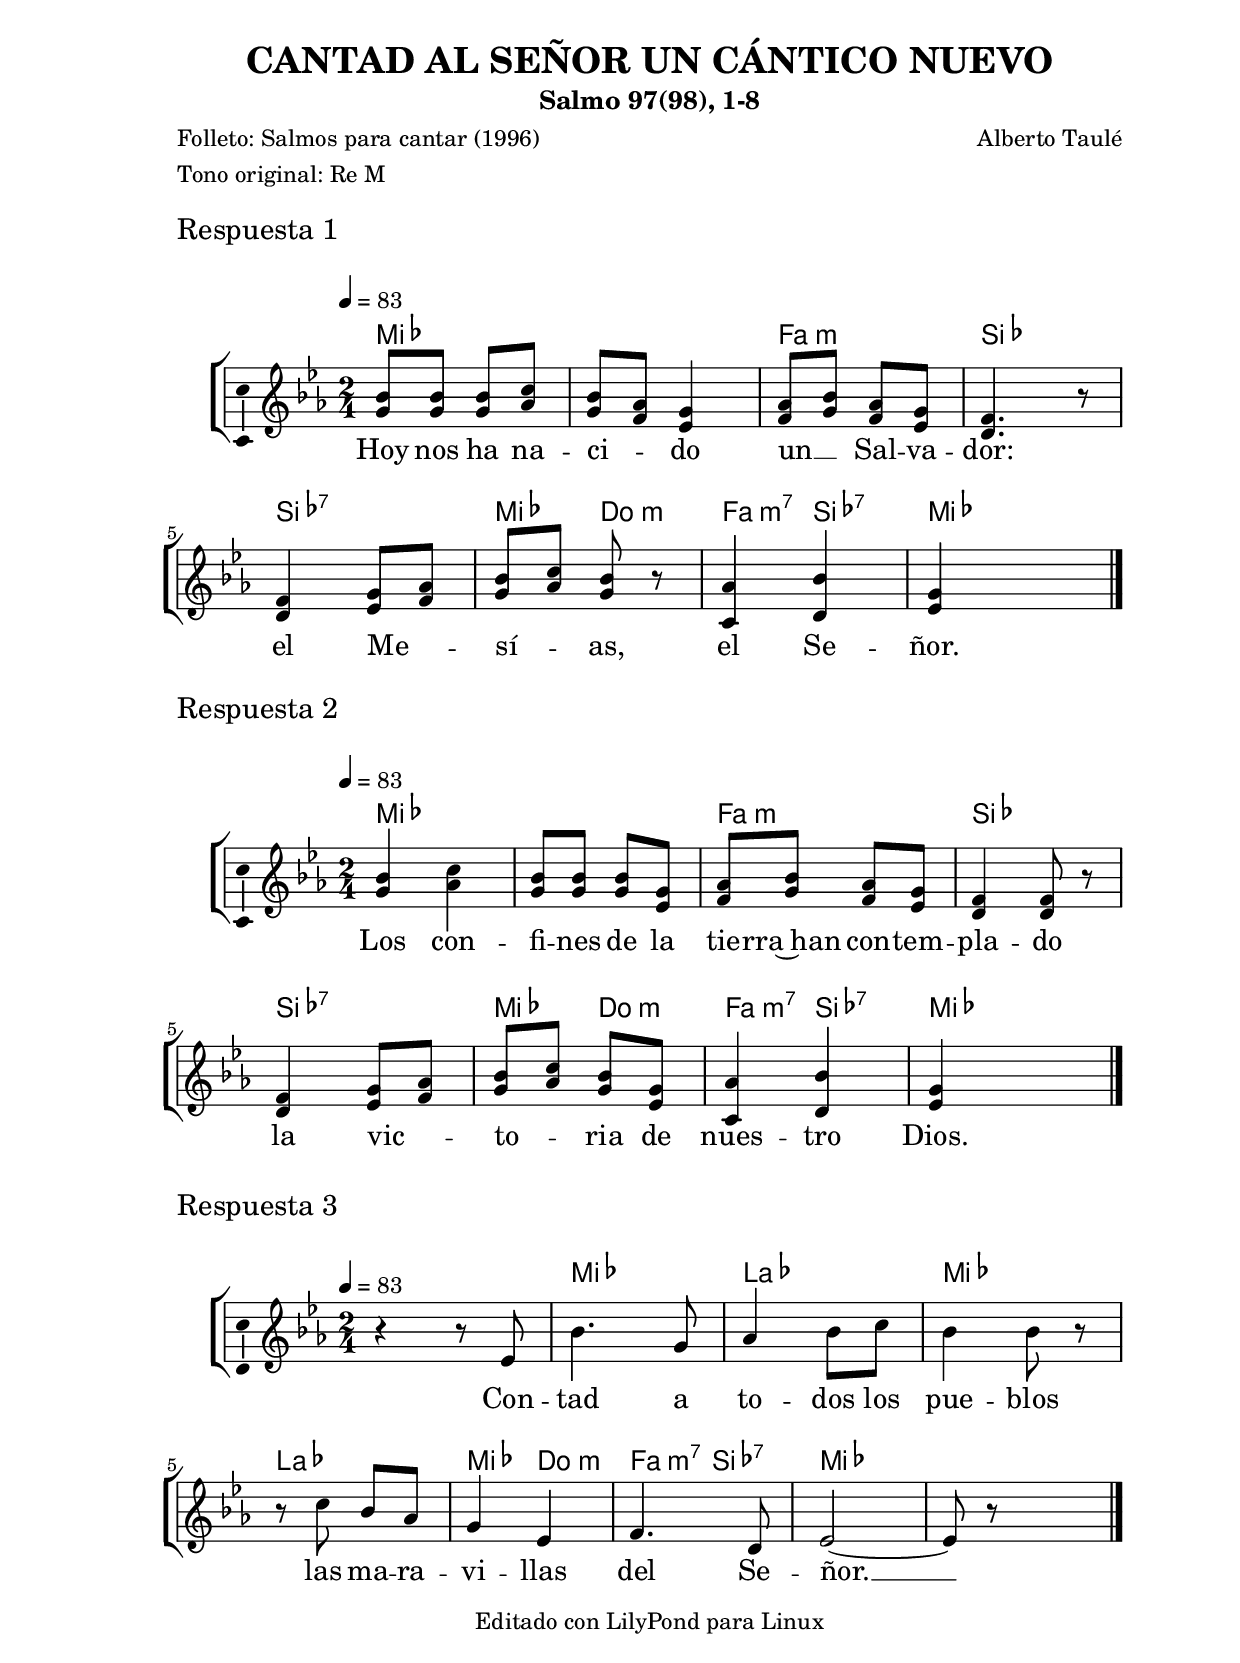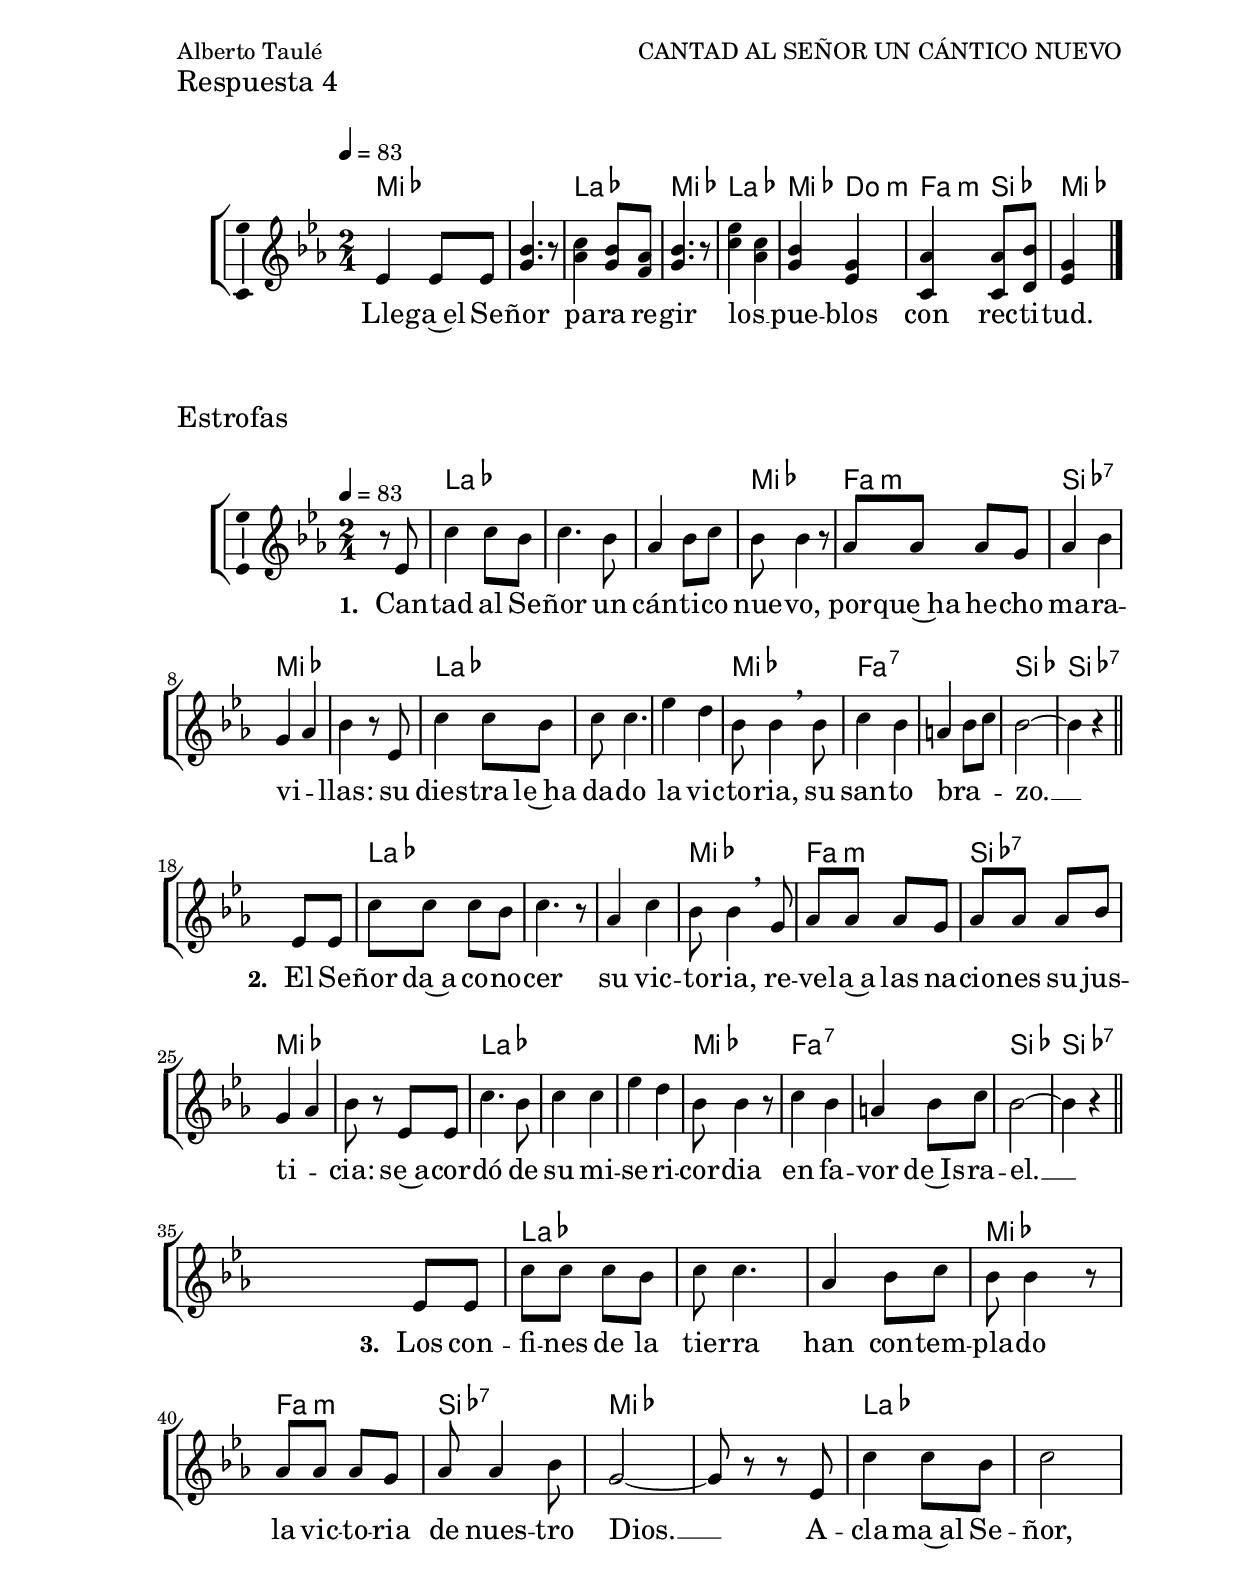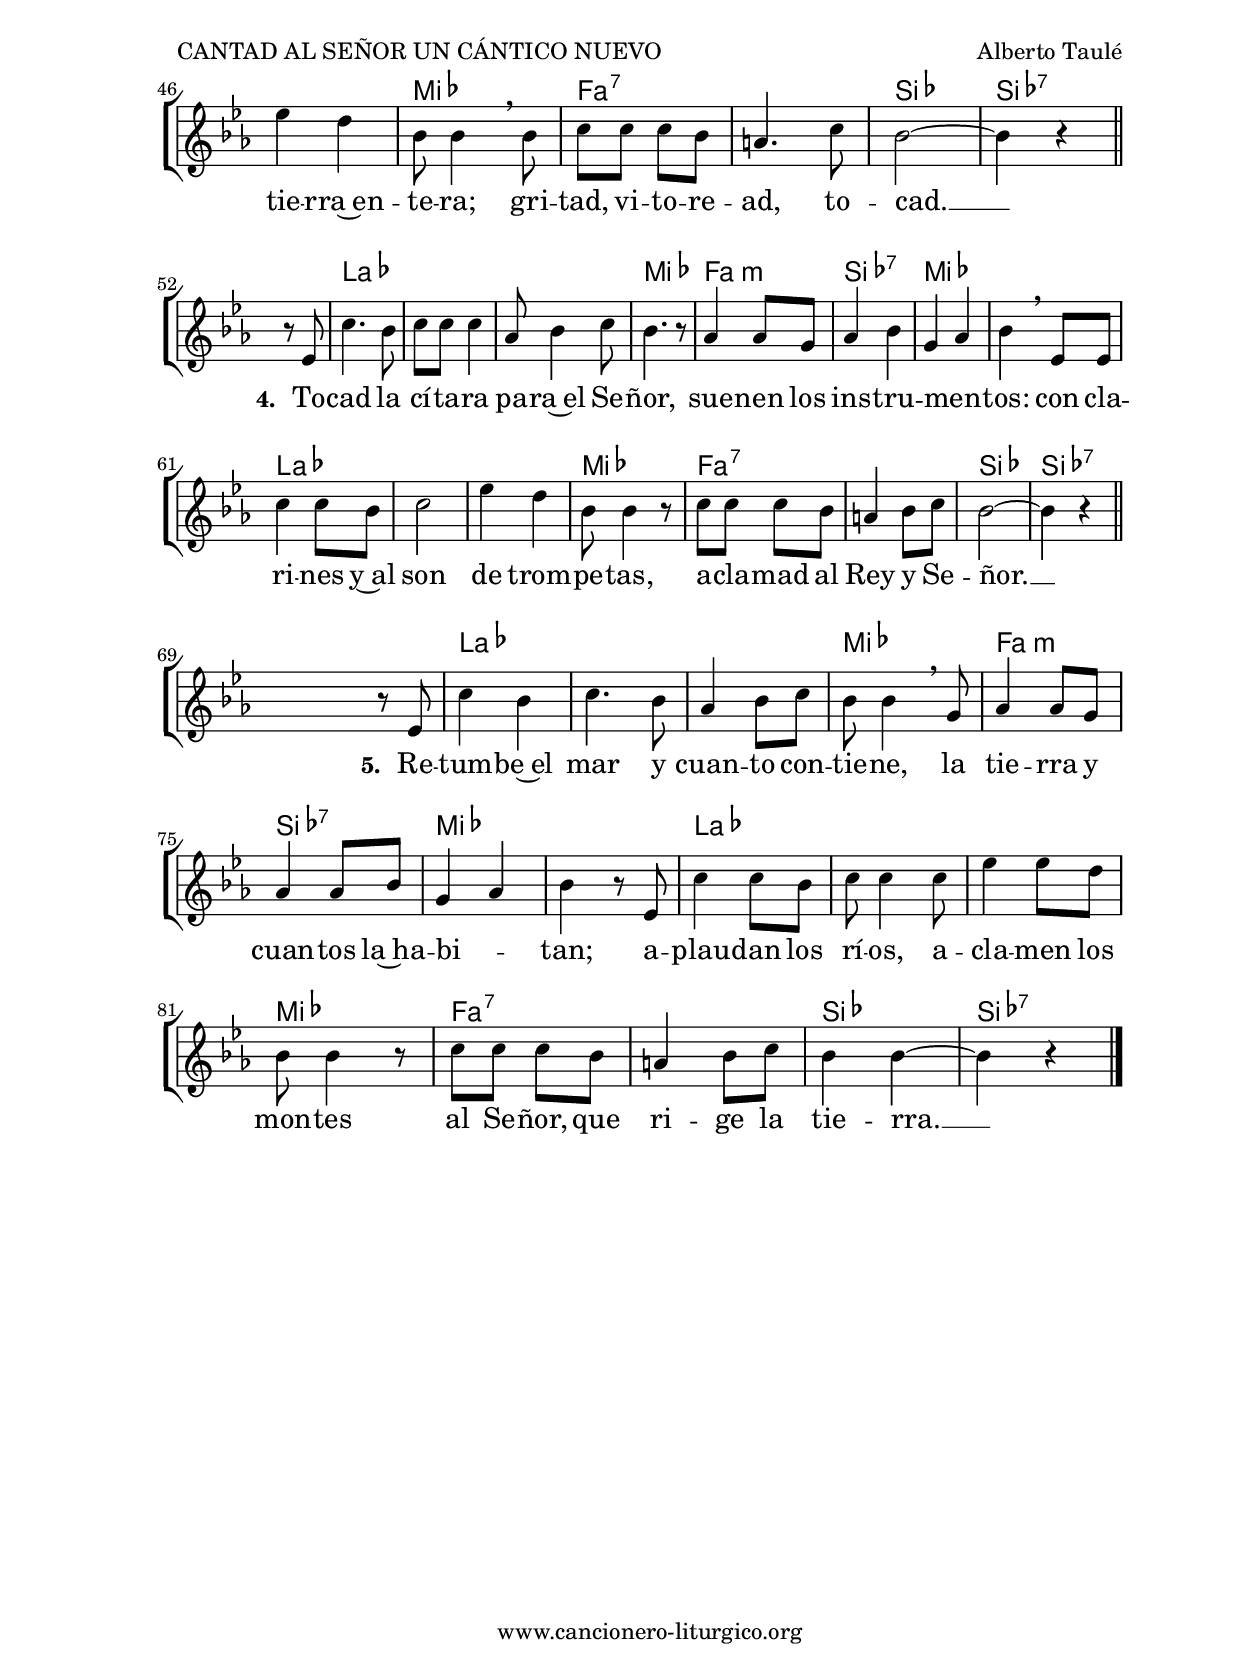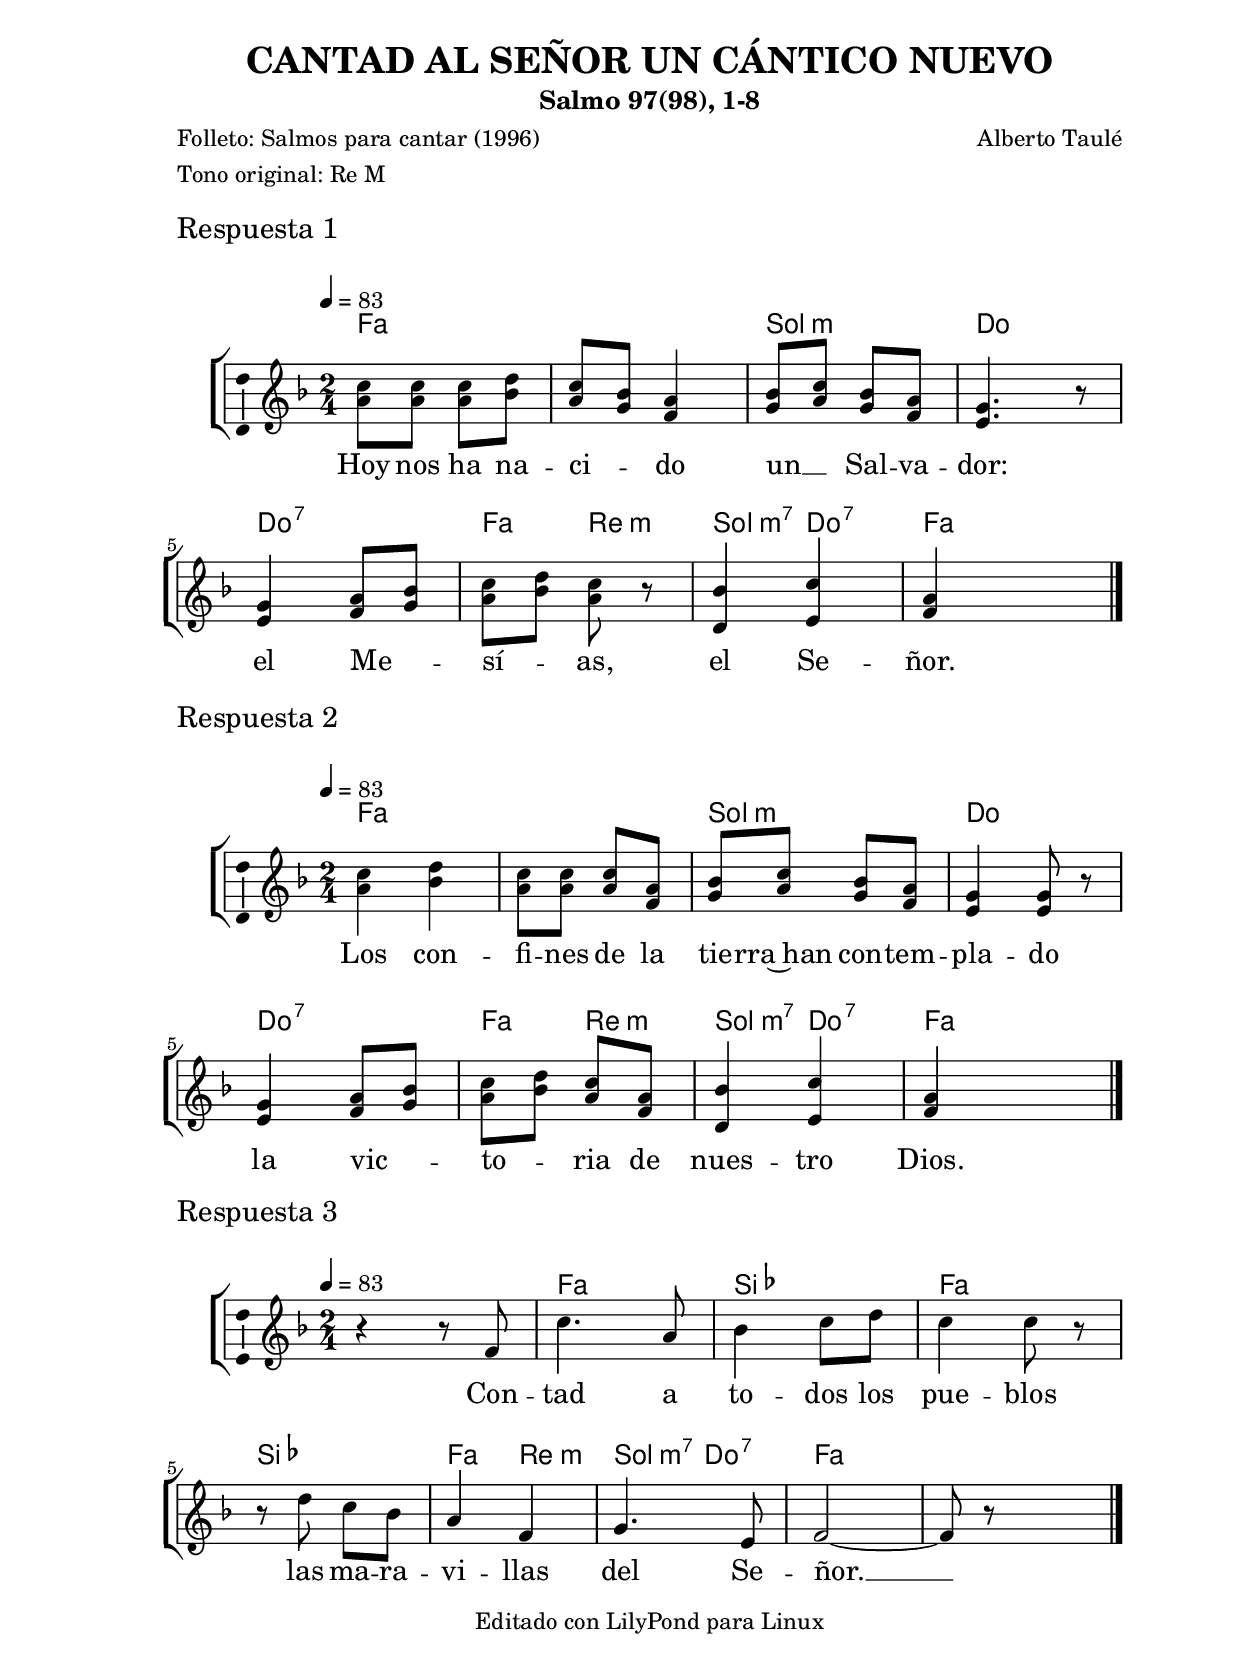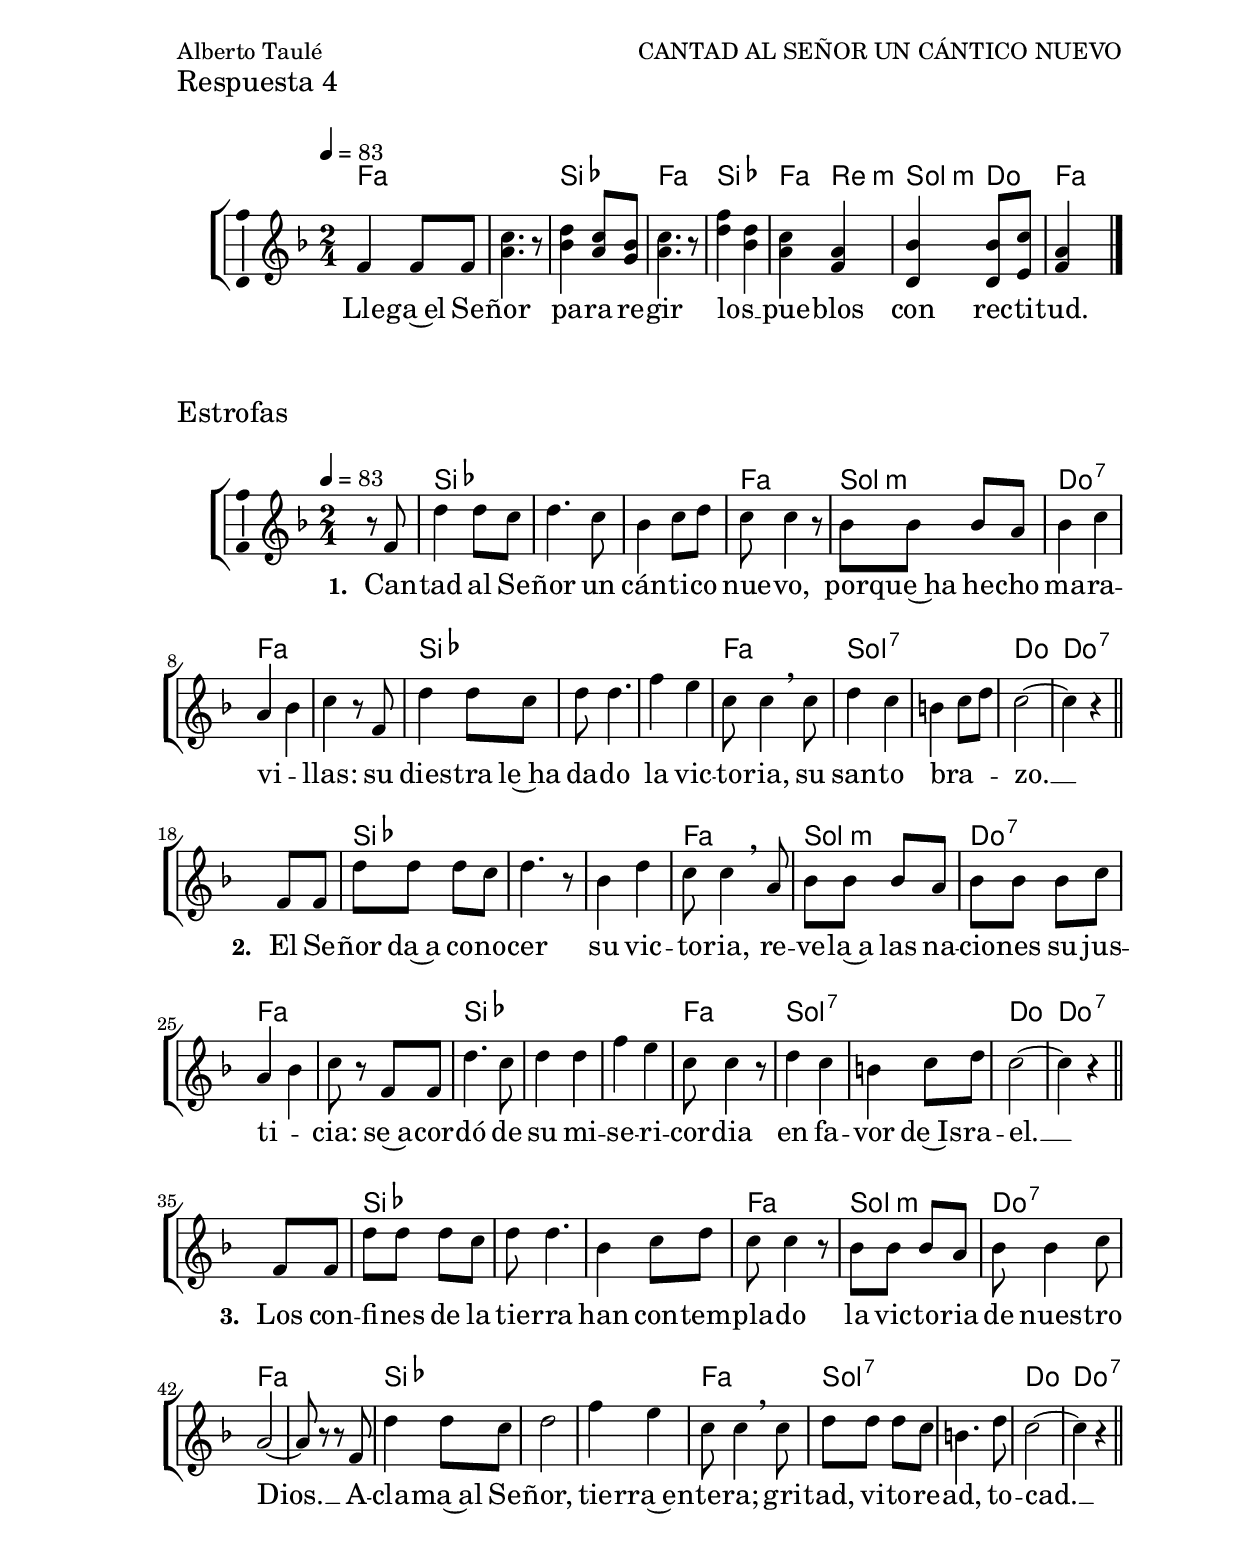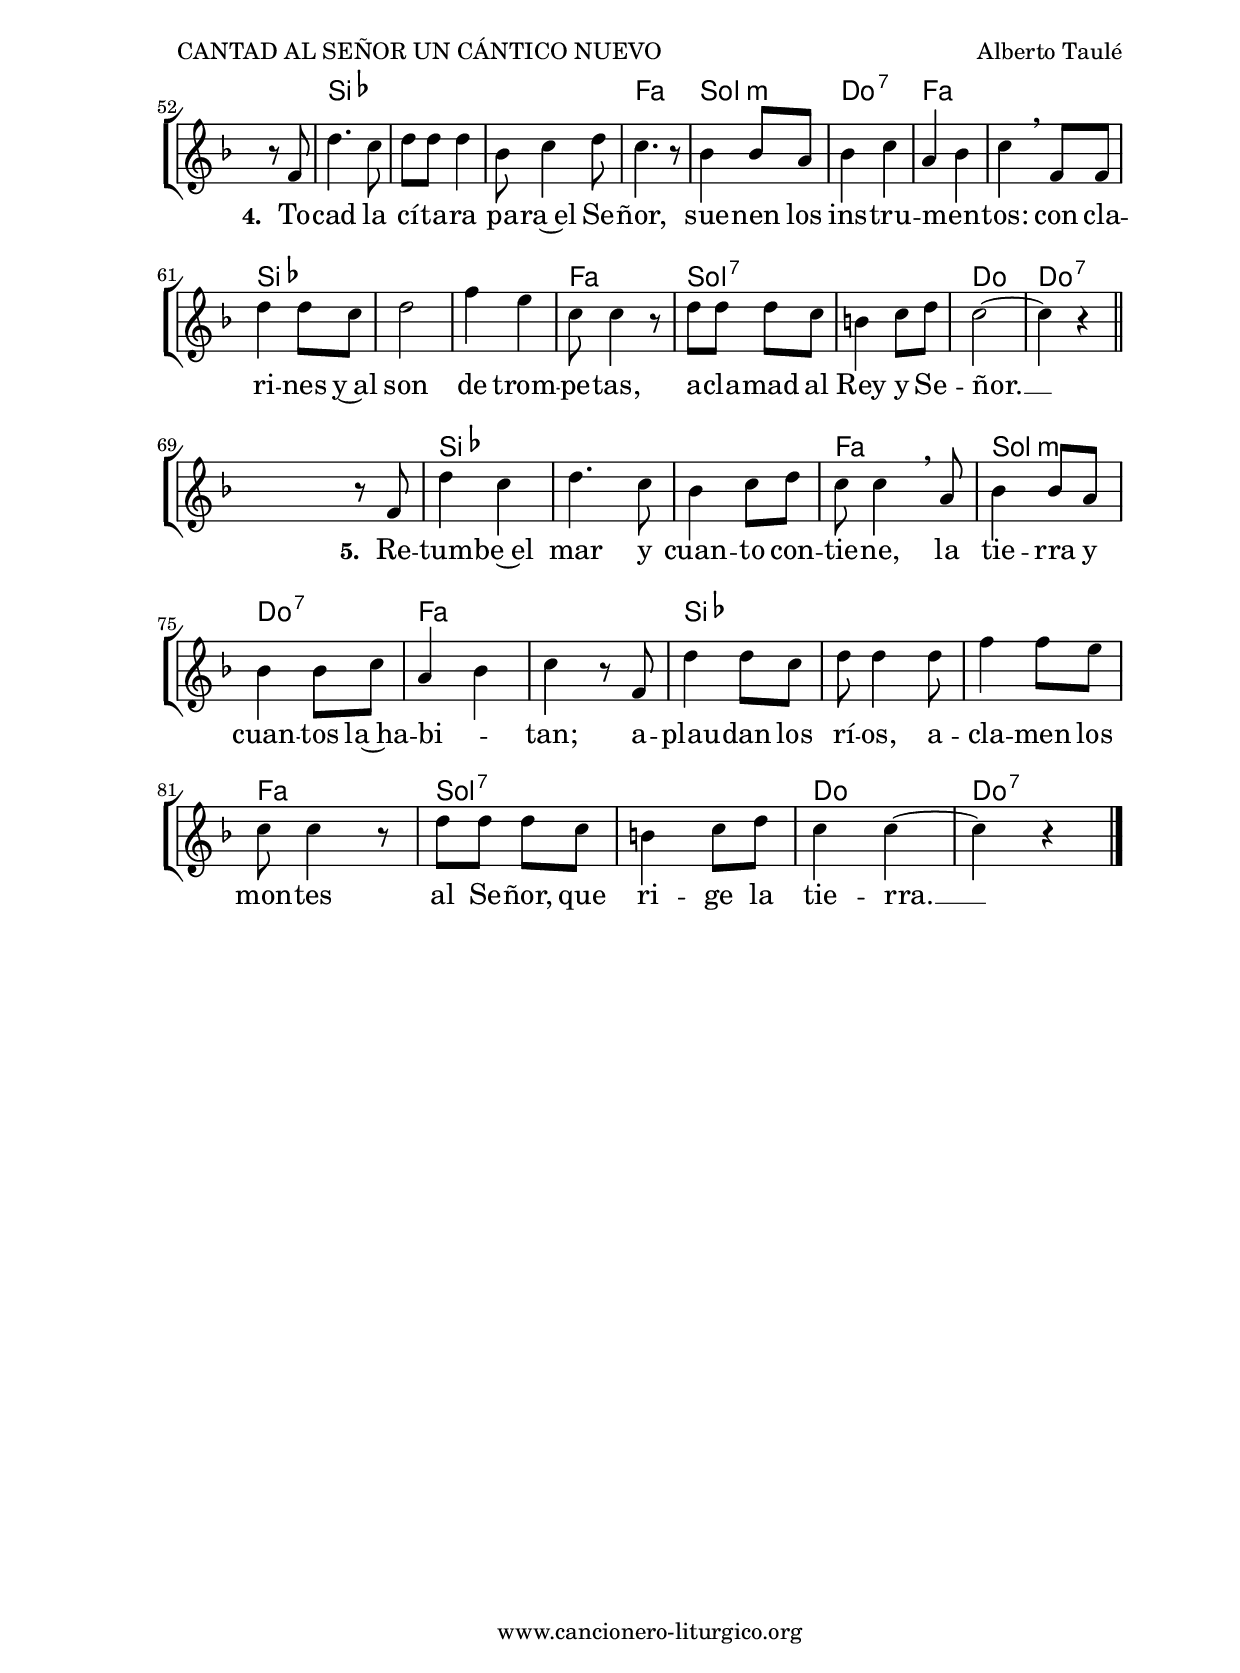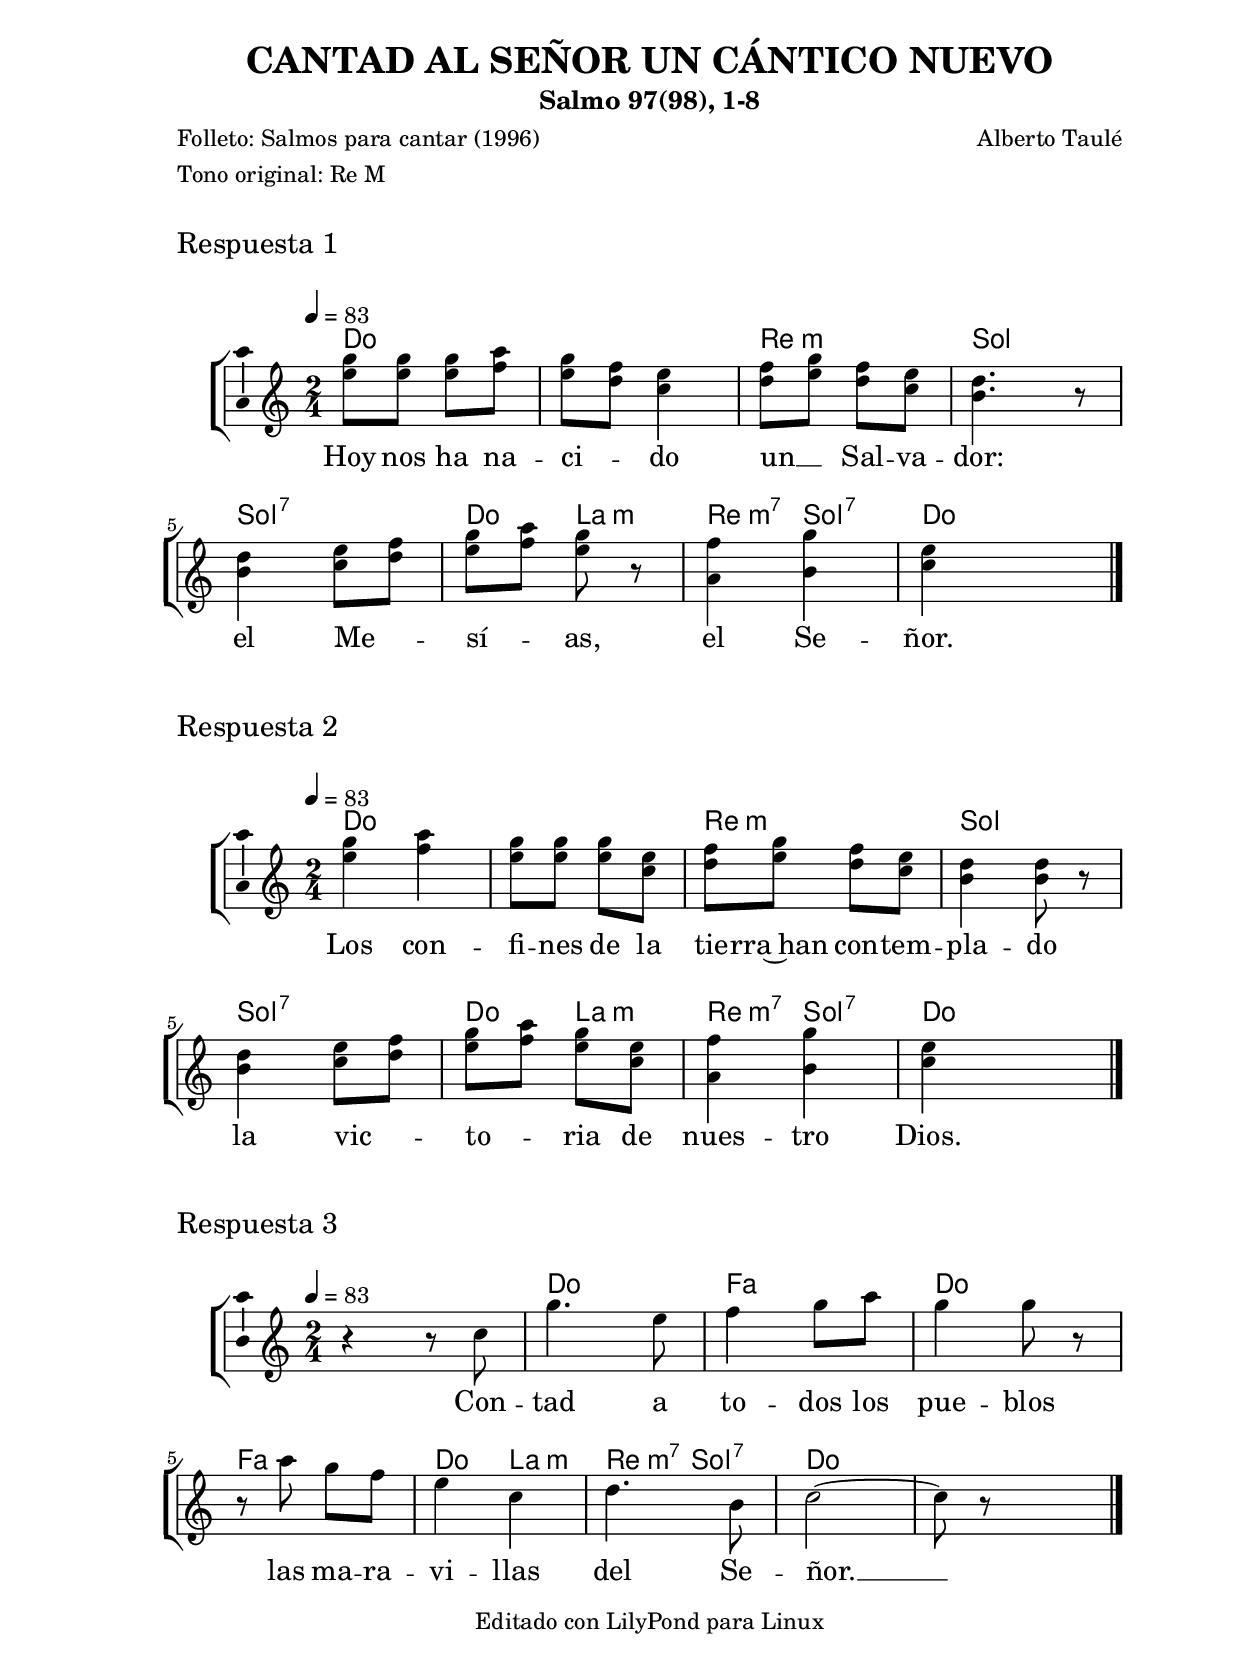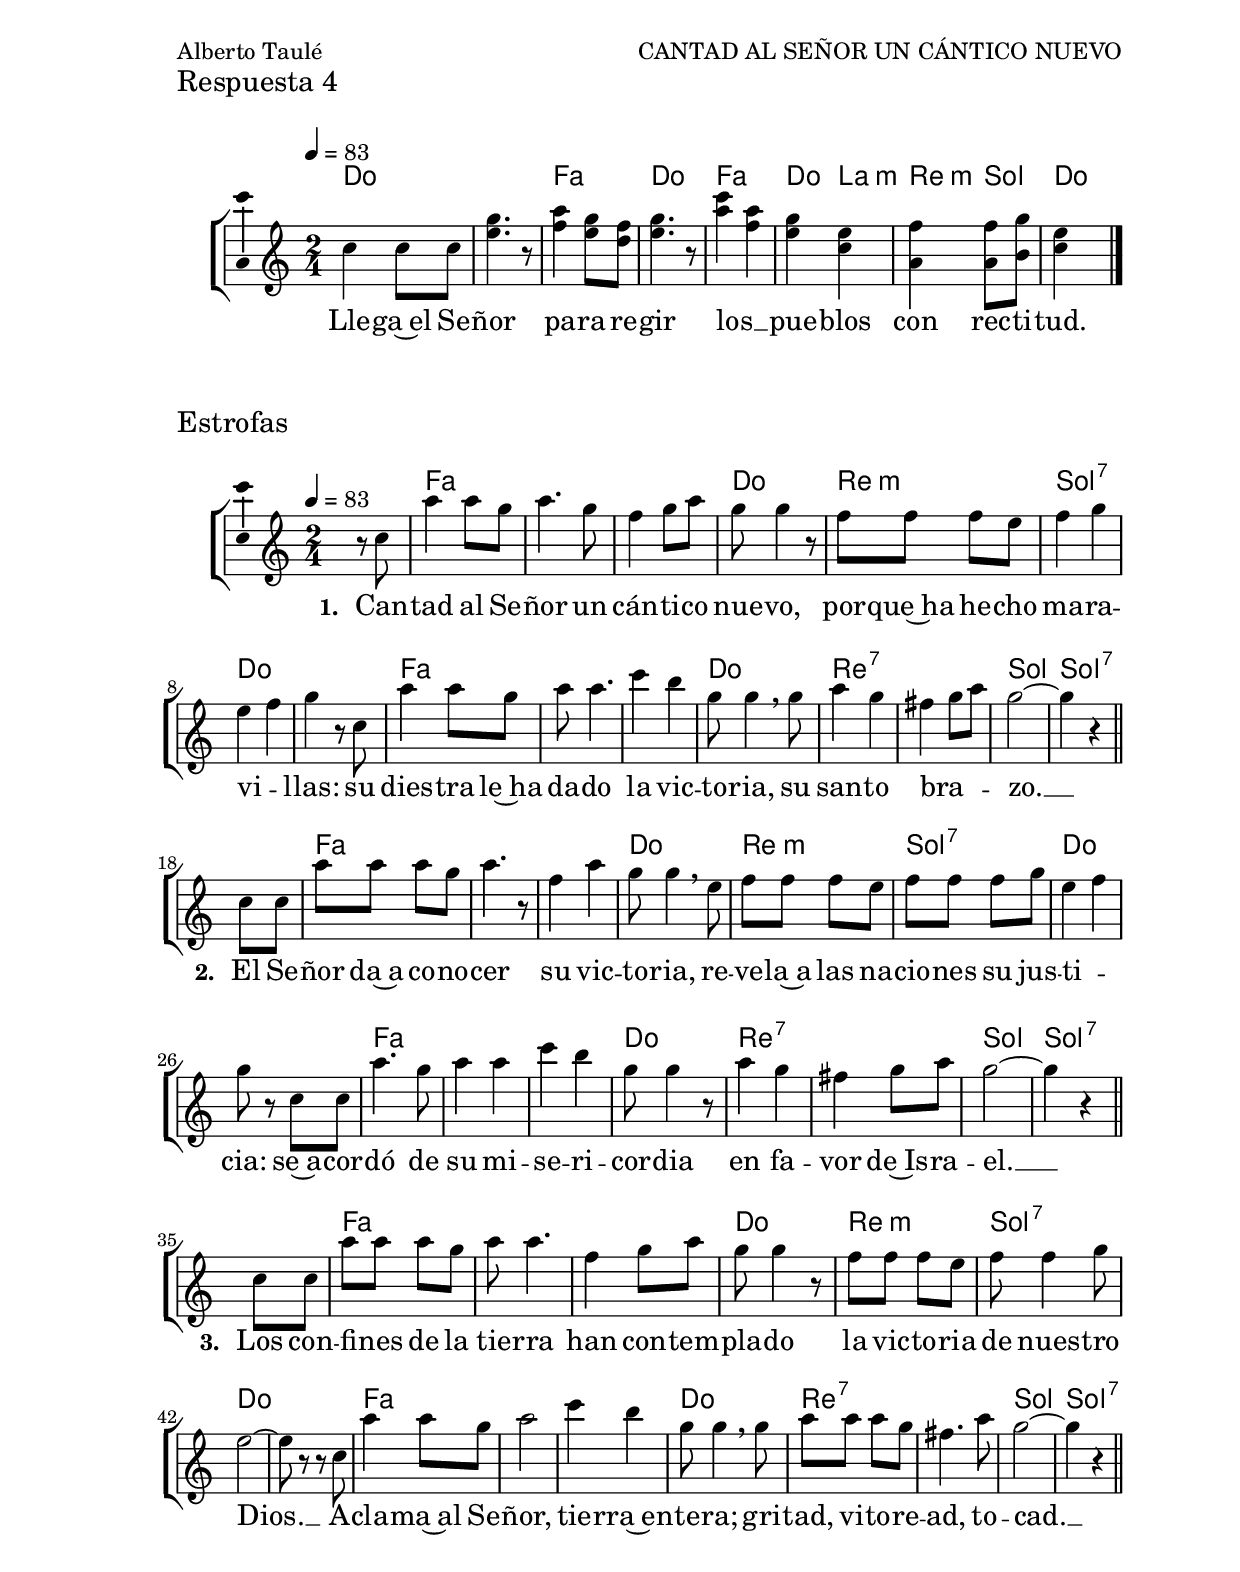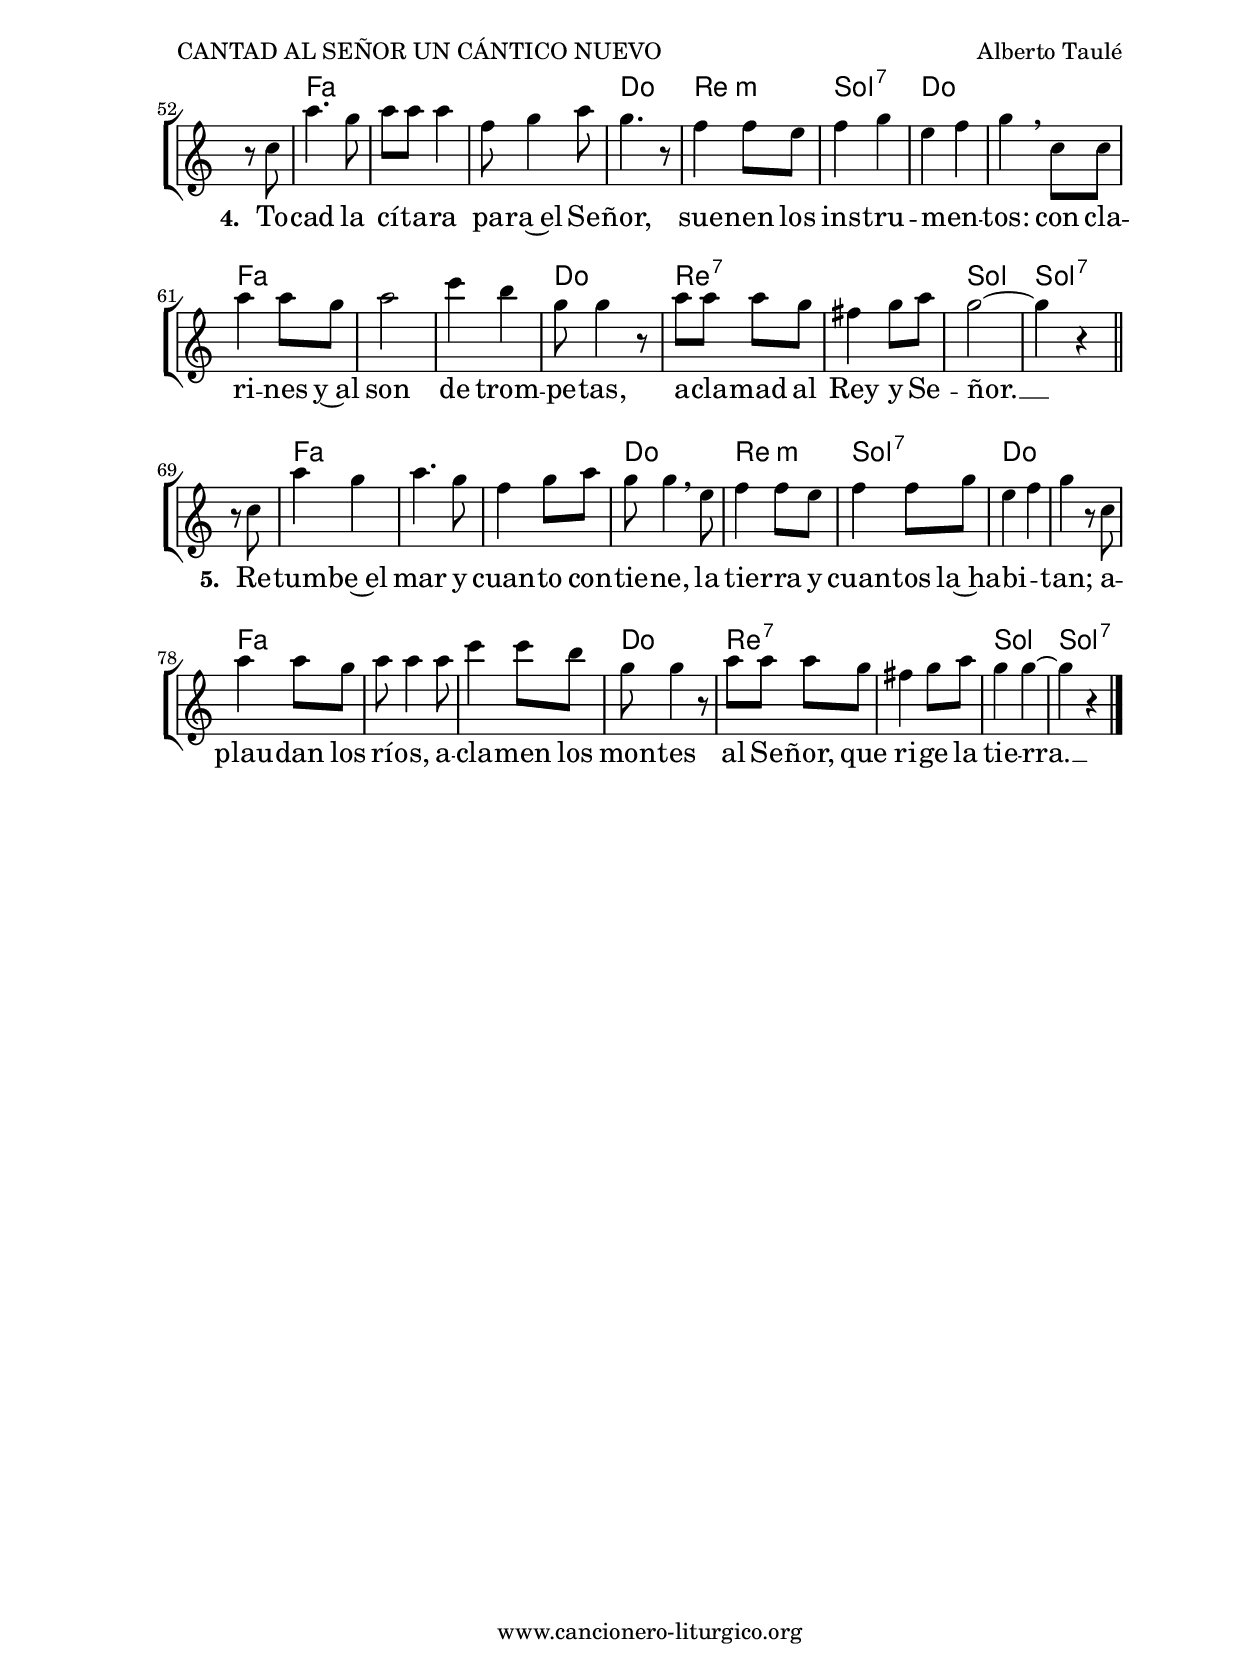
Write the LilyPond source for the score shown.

%
%para convertir .midi en .wav:
%timidity filename.midi -Ow -o finename.wav
%
%
%Para convertir de .wav a .mp3:
%lame -h -m j filename.wav
%
%
%para escuchar el midi:
%timidity nombrefichero.midi
%


%versión de lilypond para la que se ha escrito esta partitura:
\version "2.16.0"

	%Tamaño papel
	#(set-default-paper-size "a4")
	%Tamaño partitura
	#(set-global-staff-size 20)
	%No responde al pulsar sobre una nota
	#(ly:set-option 'point-and-click #f)

%parámetros del encabezamiento:
\header {
	title = "CANTAD AL SEÑOR UN CÁNTICO NUEVO"
	subtitle = "Salmo 97(98), 1-8"
	composer = "Alberto Taulé"
	poet = "Folleto: Salmos para cantar (1996)"
	meter = "Tono original: Re M"
	arranger = ""
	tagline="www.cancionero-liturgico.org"
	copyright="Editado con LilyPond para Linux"
	}

%parámetros asociados al papel:
\paper  {
	oddHeaderMarkup = \markup {\fill-line { \on-the-fly #not-first-page \fromproperty #'header:title \on-the-fly #not-first-page \fromproperty #'header:composer }}
	evenHeaderMarkup = \markup {\fill-line { \fromproperty #'header:composer \fromproperty #'header:title }}
	#(set-paper-size "a4")
	print-page-number = ##f
	first-page-number = 1
	print-first-page-number = ##f
	head-separation = 3.0 \cm
	top-margin = 2.0 \cm
	bottom-margin = 0.5\cm
	left-margin = 3.0 \cm
	line-width = 16.0 \cm 
	indent = 8\mm
	interscoreline = 2.\mm
	between-system-space = 15\mm
%	para que las partituras no llenen la hoja:
	ragged-bottom = ##t
%	idem para la última hoja:
	ragged-last-bottom = ##f
%	para que las partituras llenen el ancho del papel:
	ragged-last = ##f
	after-title-space = 2.5 \cm
%page-count=2
%system-count=8

	%Flexible Vertical Spacing
	markup-system-spacing =
	#'((basic-distance . 5) (minimum-distance . 3) (padding . 3))
	score-markup-spacing =
	#'((basic-distance . 15) (minimum-distance . 10) (padding . 3))
%	score-system-spacing =
%	#'((basic-distance . 15) (minimum-distance . 10) (padding . 5))
	system-system-spacing =
	#'((basic-distance . 5) (minimum-distance . 3) (padding . 3))
	markup-markup-spacing =
	#'((basic-distance . 20) (minimum-distance . 15) (padding . 3))
	last-bottom-spacing =
	#'((basic-distance . 5) (minimum-distance . 5) (padding . 3))
%	top-system-spacing =
%	#'((basic-distance . 10) (minimum-distance . 5) (padding . 3))
%	top-markup-spacing =
%	#'((basic-distance . 15) (minimum-distance . 10) (padding . 3))

	}


%parámetros que afectan a toda la partitura:
global =  {
	%clave de sol (G):
	\clef G
	%armadura:
	\transpose d ees
	\key d \major
	\tempo 4=83
	\set Score.tempoHideNote = ##f
	}


%%%%%%%%%%%%%%%%%%%%%%%%%%%%%%%%%%%%%%%%%%%%%%%%%%%%%%%
%%%%%%%%%%%%%%%%%%%%%%%%%%%%%%%%%%%%%%%%%%%%%%%%%%%%%%%
%%%%%%%%%%%%%%%%%%%%%%%%%%%%%%%%%%%%%%%%%%%%%%%%%%%%%%%


acordesrespuno = {
	\italianChords
	\chordmode {
	\transpose d ees
{

d2 s e:m a a:7 d4 b:m e:m7 a:7 d2

}
}
}

melodiarespuno = 
	\transpose d ees
{
	\relative c''{

\time 2/4

<<
{
a8 a a b
a8 g fis4
g8 a g fis
e4. r8
e4 fis8 g
a8 b a r8
g4 a
fis4 s4
}
{
fis8 fis fis g
fis8 e d4
e8 fis e d
cis4. r8
cis4 d8 e
fis8 g fis r8
b,4 cis
d4 s4
}
>>

\bar "|."
}
}


textorespuno = \lyricmode {

Hoy nos ha na -- ci -- _ do un __ _ Sal -- va -- dor:
el Me -- _ sí -- _ as, el Se -- ñor.

	}

acordesrespunoStaff = \context ChordNames = acordesrespunoStaff <<
	\set chordChanges = ##t
	\acordesrespuno
	>>


vozrespunoStaff = \context Voice = vozrespunoStaff
\with {\consists "Ambitus_engraver"}
<<
%	\set Staff.instrumentName = ""
%	\set Staff.shortInstrumentName = ""
%	\set Staff.midiInstrument = #"clarinet"
%	\set Staff.midiInstrument = #"cello"
%	\set Staff.midiInstrument = #"flute"
	\set Staff.midiInstrument = #"electric guitar (jazz)"
%	\set Staff.midiInstrument = #"english horn"
%	\set Staff.midiInstrument = #"violin"
%	\set Staff.midiInstrument = #"glockenspiel"
	\set Staff.midiMinimumVolume = #0.7
	\set Staff.midiMaximumVolume = #0.9
	\global
	\melodiarespuno
	>>

textorespunoStaff = \context Lyrics = textorespunoStaff <<
	\lyricsto vozrespunoStaff \textorespuno
	>>


%%%%%%%%%%%%%%%%%%%%%%%%%%%%%%%%%%%%%%%%%%%%%%%%%%%%%%%
%%%%%%%%%%%%%%%%%%%%%%%%%%%%%%%%%%%%%%%%%%%%%%%%%%%%%%%
%%%%%%%%%%%%%%%%%%%%%%%%%%%%%%%%%%%%%%%%%%%%%%%%%%%%%%%


acordesrespdos = {
	\italianChords
	\chordmode {
	\transpose d ees
{

d2 s e:m a a:7 d4 b:m e:m7 a:7 d2

}
}
}

melodiarespdos = 
	\transpose d ees
{
	\relative c''{

\time 2/4

<<
{
a4 b
a8 a a fis
g8 a g fis
e4 e8 r8
e4 fis8 g
a8 b a fis
g4 a
fis4 s4
}
{
fis4 g
fis8 fis fis d
e8 fis e d
cis4 cis8 r8
cis4 d8 e
fis8 g fis d
b4 cis
d4 s4
}
>>

\bar "|."
}
}


textorespdos = \lyricmode {

Los con -- fi -- nes de la tie -- rra~han con -- tem -- pla -- do
la vic -- _ to -- _ ria de nues -- tro Dios.

	}

acordesrespdosStaff = \context ChordNames = acordesrespdosStaff <<
	\set chordChanges = ##t
	\acordesrespdos
	>>


vozrespdosStaff = \context Voice = vozrespdosStaff
\with {\consists "Ambitus_engraver"}
<<
%	\set Staff.instrumentName = ""
%	\set Staff.shortInstrumentName = ""
%	\set Staff.midiInstrument = #"clarinet"
%	\set Staff.midiInstrument = #"cello"
%	\set Staff.midiInstrument = #"flute"
	\set Staff.midiInstrument = #"electric guitar (jazz)"
%	\set Staff.midiInstrument = #"english horn"
%	\set Staff.midiInstrument = #"violin"
%	\set Staff.midiInstrument = #"glockenspiel"
	\set Staff.midiMinimumVolume = #0.7
	\set Staff.midiMaximumVolume = #0.9
	\global
	\melodiarespdos
	>>

textorespdosStaff = \context Lyrics = textorespdosStaff <<
	\lyricsto vozrespdosStaff \textorespdos
	>>


%%%%%%%%%%%%%%%%%%%%%%%%%%%%%%%%%%%%%%%%%%%%%%%%%%%%%%%
%%%%%%%%%%%%%%%%%%%%%%%%%%%%%%%%%%%%%%%%%%%%%%%%%%%%%%%
%%%%%%%%%%%%%%%%%%%%%%%%%%%%%%%%%%%%%%%%%%%%%%%%%%%%%%%


acordesresptres = {
	\italianChords
	\chordmode {
	\transpose d ees
{

s2
d2 g d g d4 b:m e:m7 a:7 d2 s

}
}
}

melodiaresptres = 
	\transpose d ees
{
	\relative c'{

\time 2/4

r4 r8 d8
a'4. fis8
g4 a8 b
a4 a8 r8
r8 b8 a g
fis4 d
e4. cis8
d2~
d8 r8 s4

\bar "|."
}
}


textoresptres = \lyricmode {

Con -- tad a to -- dos los pue -- blos
las ma -- ra -- vi -- llas del Se -- ñor. __

	}

acordesresptresStaff = \context ChordNames = acordesresptresStaff <<
	\set chordChanges = ##t
	\acordesresptres
	>>


vozresptresStaff = \context Voice = vozresptresStaff
\with {\consists "Ambitus_engraver"}
<<
%	\set Staff.instrumentName = ""
%	\set Staff.shortInstrumentName = ""
%	\set Staff.midiInstrument = #"clarinet"
%	\set Staff.midiInstrument = #"cello"
%	\set Staff.midiInstrument = #"flute"
	\set Staff.midiInstrument = #"electric guitar (jazz)"
%	\set Staff.midiInstrument = #"english horn"
%	\set Staff.midiInstrument = #"violin"
%	\set Staff.midiInstrument = #"glockenspiel"
	\set Staff.midiMinimumVolume = #0.7
	\set Staff.midiMaximumVolume = #0.9
	\global
	\melodiaresptres
	>>

textoresptresStaff = \context Lyrics = textoresptresStaff <<
	\lyricsto vozresptresStaff \textoresptres
	>>


%%%%%%%%%%%%%%%%%%%%%%%%%%%%%%%%%%%%%%%%%%%%%%%%%%%%%%%
%%%%%%%%%%%%%%%%%%%%%%%%%%%%%%%%%%%%%%%%%%%%%%%%%%%%%%%
%%%%%%%%%%%%%%%%%%%%%%%%%%%%%%%%%%%%%%%%%%%%%%%%%%%%%%%


acordesrespcuatro = {
	\italianChords
	\chordmode {
	\transpose d ees
{

d2 s g d g d4 b:m e:m a d2

}
}
}

melodiarespcuatro = 
	\transpose d ees
{
	\relative c'{

\time 2/4

d4 d8 d
<<
{
a'4. r8
b4 a8 g
a4. r8
d4 b
a4 fis
g4 g8 a
fis4 s4
}
{
fis4. r8
g4 fis8 e
fis4. r8
b4 g
fis4 d
b4 b8 cis
d4 s4
}
>>

\bar "|."
}
}


textorespcuatro = \lyricmode {

Lle -- ga~el Se -- ñor pa -- ra re -- gir
los __ _ pue -- blos con rec -- ti -- tud.

	}

acordesrespcuatroStaff = \context ChordNames = acordesrespcuatroStaff <<
	\set chordChanges = ##t
	\acordesrespcuatro
	>>


vozrespcuatroStaff = \context Voice = vozrespcuatroStaff
\with {\consists "Ambitus_engraver"}
<<
%	\set Staff.instrumentName = ""
%	\set Staff.shortInstrumentName = ""
%	\set Staff.midiInstrument = #"clarinet"
%	\set Staff.midiInstrument = #"cello"
%	\set Staff.midiInstrument = #"flute"
	\set Staff.midiInstrument = #"electric guitar (jazz)"
%	\set Staff.midiInstrument = #"english horn"
%	\set Staff.midiInstrument = #"violin"
%	\set Staff.midiInstrument = #"glockenspiel"
	\set Staff.midiMinimumVolume = #0.7
	\set Staff.midiMaximumVolume = #0.9
	\global
	\melodiarespcuatro
	>>

textorespcuatroStaff = \context Lyrics = textorespcuatroStaff <<
	\lyricsto vozrespcuatroStaff \textorespcuatro
	>>


%%%%%%%%%%%%%%%%%%%%%%%%%%%%%%%%%%%%%%%%%%%%%%%%%%%%%%%
%%%%%%%%%%%%%%%%%%%%%%%%%%%%%%%%%%%%%%%%%%%%%%%%%%%%%%%
%%%%%%%%%%%%%%%%%%%%%%%%%%%%%%%%%%%%%%%%%%%%%%%%%%%%%%%


acordesrespest = {
	\italianChords
	\chordmode {
	\transpose d ees
{

s2
g2 s s d e:m a:7 d s g s s d e:7 s a a:7
s2
g2 s s d e:m a:7 d s g s s d e:7 s a a:7
s2
g2 s s d e:m a:7 d s g s s d e:7 s a a:7
s2
g2 s s d e:m a:7 d s g s s d e:7 s a a:7
s2
g2 s s d e:m a:7 d s g s s d e:7 s a a:7

}
}
}

melodiarespest = 
	\transpose d ees
{
	\relative c'{

\time 2/4

s4 r8 d8
b'4 b8 a
b4. a8
g4 a8 b
a8 a4 r8
g8 g g fis
g4 a
fis4 g
a4 r8 d,8
b'4 b8 a
b8 b4.
d4 cis
a8 a4 \breathe a8
b4 a
gis4 a8 b
a2~
a4 r4

\bar "||"
\break

s4 d,8 d
b'8 b b a
b4. r8
g4 b
a8 a4 \breathe fis8
g8 g g fis
g8 g g a
fis4 g
a8 r8 d,8 d
b'4. a8
b4 b
d4 cis
a8 a4 r8
b4 a
gis4 a8 b
a2~
a4 r4

\bar "||"
\break

s4 d,8 d
b'8 b b a
b8 b4.
g4 a8 b
a8 a4 r8
g8 g g fis
g8 g4 a8
fis2~
fis8 r8 r8 d8
b'4 b8 a
b2
d4 cis
a8 a4 \breathe a8
b8 b b a
gis4. b8
a2~
a4 r4

\bar "||"
\break

s4 r8 d,8
b'4. a8
b8 b b4
g8 a4 b8
a4. r8
g4 g8 fis
g4 a
fis4 g
a4 \breathe d,8 d
b'4 b8 a
b2
d4 cis
a8 a4 r8
b8 b b a
gis4 a8 b
a2~
a4 r4

\bar "||"
\break

s4 r8 d,8
b'4 a
b4. a8
g4 a8 b
a8 a4 \breathe fis8
g4 g8 fis
g4 g8 a
fis4 g
a4 r8 d,8
b'4 b8 a
b8 b4 b8
d4 d8 cis
a8 a4 r8
b8 b b a
gis4 a8 b
a4 a~
a4 r4

\bar "|."
}
}


textorespest = \lyricmode {

\set stanza =#"1. " Can -- tad al Se -- ñor un cán -- ti -- co nue -- vo,
por -- que~ha he -- cho ma -- ra -- vi -- _ llas:
su dies -- tra le~ha da -- do la vic -- to -- ria,
su san -- to bra -- _ _ zo. __

\set stanza =#"2. " El Se -- ñor da~a co -- no -- cer su vic -- to -- ria,
re -- ve -- la~a las na -- cio -- nes su jus -- ti -- _ cia:
se~a -- cor -- dó de su mi -- se -- ri -- cor -- dia
en fa -- vor de~Is -- ra -- el. __

\set stanza =#"3. " Los con -- fi -- nes de la tie -- rra
han con -- tem -- pla -- do la vic -- to -- ria de nues -- tro Dios. __
A -- cla -- ma~al Se -- ñor, tie -- rra~en -- te -- ra;
gri -- tad, vi -- to -- re -- ad, to -- cad. __

\set stanza =#"4. " To -- cad la cí -- ta -- ra pa -- ra~el Se -- ñor,
sue -- nen los ins -- tru -- men -- _ tos:
con cla -- ri -- nes y~al son de trom -- pe -- tas,
a -- cla -- mad al Rey y Se -- ñor. __

\set stanza =#"5. " Re -- tum -- be~el mar y cuan -- to con -- tie -- ne,
la tie -- rra y cuan -- tos la~ha -- bi -- _ tan;
a -- plau -- dan los rí -- os, a -- cla -- men los mon -- tes
al Se -- ñor, que ri -- ge la tie -- rra. __

	}

acordesrespestStaff = \context ChordNames = acordesrespestStaff <<
	\set chordChanges = ##t
	\acordesrespest
	>>


vozrespestStaff = \context Voice = vozrespestStaff
\with {\consists "Ambitus_engraver"}
<<
%	\set Staff.instrumentName = ""
%	\set Staff.shortInstrumentName = ""
%	\set Staff.midiInstrument = #"clarinet"
%	\set Staff.midiInstrument = #"cello"
%	\set Staff.midiInstrument = #"flute"
	\set Staff.midiInstrument = #"electric guitar (jazz)"
%	\set Staff.midiInstrument = #"english horn"
%	\set Staff.midiInstrument = #"violin"
%	\set Staff.midiInstrument = #"glockenspiel"
	\set Staff.midiMinimumVolume = #0.7
	\set Staff.midiMaximumVolume = #0.9
	\global
	\melodiarespest
	>>

textorespestStaff = \context Lyrics = textorespestStaff <<
	\lyricsto vozrespestStaff \textorespest
	>>


%%%%%%%%%%%%%%%%%%%%%%%%%%%%%%%%%%%%%%%%%%%%%%%%%%%%%%%
%%%%%%%%%%%%%%%%%%%%%%%%%%%%%%%%%%%%%%%%%%%%%%%%%%%%%%%
%%%%%%%%%%%%%%%%%%%%%%%%%%%%%%%%%%%%%%%%%%%%%%%%%%%%%%%


\book {
	\score {
		\context ChoirStaff {
			\override StaffGroup.SystemStartBracket #'collapse-height = #1
			\override Score.SystemStartBar #'collapse-height = #1
			<<
			\acordesrespunoStaff
			\vozrespunoStaff
			\textorespunoStaff
			>>
			}
		\layout {
%%%system-count=2
	    		\context {
				\Lyrics
				\override LyricText #'font-size = #2
				}
	   		 \context {
				\Score
				\override StaffSymbol #'staff-space = #(magstep +3)
				}
			}
		\header{piece=\markup{\fontsize #2 "Respuesta 1"}}
		}
	\score {
		\context ChoirStaff {
			\override StaffGroup.SystemStartBracket #'collapse-height = #1
			\override Score.SystemStartBar #'collapse-height = #1
			<<
			\acordesrespdosStaff
			\vozrespdosStaff
			\textorespdosStaff
			>>
			}
		\layout {
%%%system-count=2
	    		\context {
				\Lyrics
				\override LyricText #'font-size = #2
				}
	   		 \context {
				\Score
				\override StaffSymbol #'staff-space = #(magstep +3)
				}
			}
		\header{piece=\markup{\fontsize #2 "Respuesta 2"}}
		}
%\pageBreak
	\score {
		\context ChoirStaff {
			\override StaffGroup.SystemStartBracket #'collapse-height = #1
			\override Score.SystemStartBar #'collapse-height = #1
			<<
			\acordesresptresStaff
			\vozresptresStaff
			\textoresptresStaff
			>>
			}
		\layout {
%%%system-count=2
	    		\context {
				\Lyrics
				\override LyricText #'font-size = #2
				}
	   		 \context {
				\Score
				\override StaffSymbol #'staff-space = #(magstep +3)
				}
			}
		\header{piece=\markup{\fontsize #2 "Respuesta 3"}}
		}

	\score {
		\context ChoirStaff {
			\override StaffGroup.SystemStartBracket #'collapse-height = #1
			\override Score.SystemStartBar #'collapse-height = #1
			<<
			\acordesrespcuatroStaff
			\vozrespcuatroStaff
			\textorespcuatroStaff
			>>
			}
		\layout {
%%%system-count=2
	    		\context {
				\Lyrics
				\override LyricText #'font-size = #2
				}
	   		 \context {
				\Score
				\override StaffSymbol #'staff-space = #(magstep +3)
				}
			}
		\header{piece=\markup{\fontsize #2 "Respuesta 4"}}
		}
	\score {
		\context ChoirStaff {
			\override StaffGroup.SystemStartBracket #'collapse-height = #1
			\override Score.SystemStartBar #'collapse-height = #1
			<<
			\acordesrespestStaff
			\vozrespestStaff
			\textorespestStaff
			>>
			}
		\layout {
%%%system-count=15
	    		\context {
				\Lyrics
				\override LyricText #'font-size = #2
				}
	   		 \context {
				\Score
				\override StaffSymbol #'staff-space = #(magstep +3)
				}
			}
		\header{piece=\markup{\fontsize #2 "Estrofas"}}
		}
	\score {
		\unfoldRepeats
		\context ChoirStaff {
			<<
			\acordesrespunoStaff
			\vozrespunoStaff
			>>
			<<
			\acordesrespdosStaff
			\vozrespdosStaff
			>>
			<<
			\acordesresptresStaff
			\vozresptresStaff
			>>
			<<
			\acordesrespcuatroStaff
			\vozrespcuatroStaff
			>>
			<<
			\acordesrespestStaff
			\vozrespestStaff
			>>
			}
		\midi {
	  		\context {
	  			\Score
				tempoWholesPerMinute = #(ly:make-moment 70 4)
				}
			}
		}
	}

#(define output-suffix "C")
\book {
	\score {
		\context ChoirStaff {
			\override StaffGroup.SystemStartBracket #'collapse-height = #1
			\override Score.SystemStartBar #'collapse-height = #1
\transpose c d
			<<
			\acordesrespunoStaff
			\vozrespunoStaff
			\textorespunoStaff
			>>
			}
		\layout {
%%%system-count=2
	    		\context {
				\Lyrics
				\override LyricText #'font-size = #2
				}
	   		 \context {
				\Score
				\override StaffSymbol #'staff-space = #(magstep +3)
				}
			}
		\header{piece=\markup{\fontsize #2 "Respuesta 1"}}
		}
	\score {
		\context ChoirStaff {
			\override StaffGroup.SystemStartBracket #'collapse-height = #1
			\override Score.SystemStartBar #'collapse-height = #1
\transpose c d
			<<
			\acordesrespdosStaff
			\vozrespdosStaff
			\textorespdosStaff
			>>
			}
		\layout {
%%%system-count=2
	    		\context {
				\Lyrics
				\override LyricText #'font-size = #2
				}
	   		 \context {
				\Score
				\override StaffSymbol #'staff-space = #(magstep +3)
				}
			}
		\header{piece=\markup{\fontsize #2 "Respuesta 2"}}
		}
%\pageBreak
	\score {
		\context ChoirStaff {
			\override StaffGroup.SystemStartBracket #'collapse-height = #1
			\override Score.SystemStartBar #'collapse-height = #1
\transpose c d
			<<
			\acordesresptresStaff
			\vozresptresStaff
			\textoresptresStaff
			>>
			}
		\layout {
%%%system-count=2
	    		\context {
				\Lyrics
				\override LyricText #'font-size = #2
				}
	   		 \context {
				\Score
				\override StaffSymbol #'staff-space = #(magstep +3)
				}
			}
		\header{piece=\markup{\fontsize #2 "Respuesta 3"}}
		}

	\score {
		\context ChoirStaff {
			\override StaffGroup.SystemStartBracket #'collapse-height = #1
			\override Score.SystemStartBar #'collapse-height = #1
\transpose c d
			<<
			\acordesrespcuatroStaff
			\vozrespcuatroStaff
			\textorespcuatroStaff
			>>
			}
		\layout {
%%%system-count=2
	    		\context {
				\Lyrics
				\override LyricText #'font-size = #2
				}
	   		 \context {
				\Score
				\override StaffSymbol #'staff-space = #(magstep +3)
				}
			}
		\header{piece=\markup{\fontsize #2 "Respuesta 4"}}
		}
	\score {
		\context ChoirStaff {
			\override StaffGroup.SystemStartBracket #'collapse-height = #1
			\override Score.SystemStartBar #'collapse-height = #1
\transpose c d
			<<
			\acordesrespestStaff
			\vozrespestStaff
			\textorespestStaff
			>>
			}
		\layout {
%%%system-count=15
	    		\context {
				\Lyrics
				\override LyricText #'font-size = #2
				}
	   		 \context {
				\Score
				\override StaffSymbol #'staff-space = #(magstep +3)
				}
			}
		\header{piece=\markup{\fontsize #2 "Estrofas"}}
		}
	}

#(define output-suffix "S")
\book {
	\score {
		\context ChoirStaff {
			\override StaffGroup.SystemStartBracket #'collapse-height = #1
			\override Score.SystemStartBar #'collapse-height = #1
\transpose c a
			<<
			\acordesrespunoStaff
			\vozrespunoStaff
			\textorespunoStaff
			>>
			}
		\layout {
%%%system-count=2
	    		\context {
				\Lyrics
				\override LyricText #'font-size = #2
				}
	   		 \context {
				\Score
				\override StaffSymbol #'staff-space = #(magstep +3)
				}
			}
		\header{piece=\markup{\fontsize #2 "Respuesta 1"}}
		}
	\score {
		\context ChoirStaff {
			\override StaffGroup.SystemStartBracket #'collapse-height = #1
			\override Score.SystemStartBar #'collapse-height = #1
\transpose c a
			<<
			\acordesrespdosStaff
			\vozrespdosStaff
			\textorespdosStaff
			>>
			}
		\layout {
%%%system-count=2
	    		\context {
				\Lyrics
				\override LyricText #'font-size = #2
				}
	   		 \context {
				\Score
				\override StaffSymbol #'staff-space = #(magstep +3)
				}
			}
		\header{piece=\markup{\fontsize #2 "Respuesta 2"}}
		}
%\pageBreak
	\score {
		\context ChoirStaff {
			\override StaffGroup.SystemStartBracket #'collapse-height = #1
			\override Score.SystemStartBar #'collapse-height = #1
\transpose c a
			<<
			\acordesresptresStaff
			\vozresptresStaff
			\textoresptresStaff
			>>
			}
		\layout {
%%%system-count=2
	    		\context {
				\Lyrics
				\override LyricText #'font-size = #2
				}
	   		 \context {
				\Score
				\override StaffSymbol #'staff-space = #(magstep +3)
				}
			}
		\header{piece=\markup{\fontsize #2 "Respuesta 3"}}
		}

	\score {
		\context ChoirStaff {
			\override StaffGroup.SystemStartBracket #'collapse-height = #1
			\override Score.SystemStartBar #'collapse-height = #1
\transpose c a
			<<
			\acordesrespcuatroStaff
			\vozrespcuatroStaff
			\textorespcuatroStaff
			>>
			}
		\layout {
%%%system-count=2
	    		\context {
				\Lyrics
				\override LyricText #'font-size = #2
				}
	   		 \context {
				\Score
				\override StaffSymbol #'staff-space = #(magstep +3)
				}
			}
		\header{piece=\markup{\fontsize #2 "Respuesta 4"}}
		}
	\score {
		\context ChoirStaff {
			\override StaffGroup.SystemStartBracket #'collapse-height = #1
			\override Score.SystemStartBar #'collapse-height = #1
\transpose c a
			<<
			\acordesrespestStaff
			\vozrespestStaff
			\textorespestStaff
			>>
			}
		\layout {
%%%system-count=15
	    		\context {
				\Lyrics
				\override LyricText #'font-size = #2
				}
	   		 \context {
				\Score
				\override StaffSymbol #'staff-space = #(magstep +3)
				}
			}
		\header{piece=\markup{\fontsize #2 "Estrofas"}}
		}
	}



